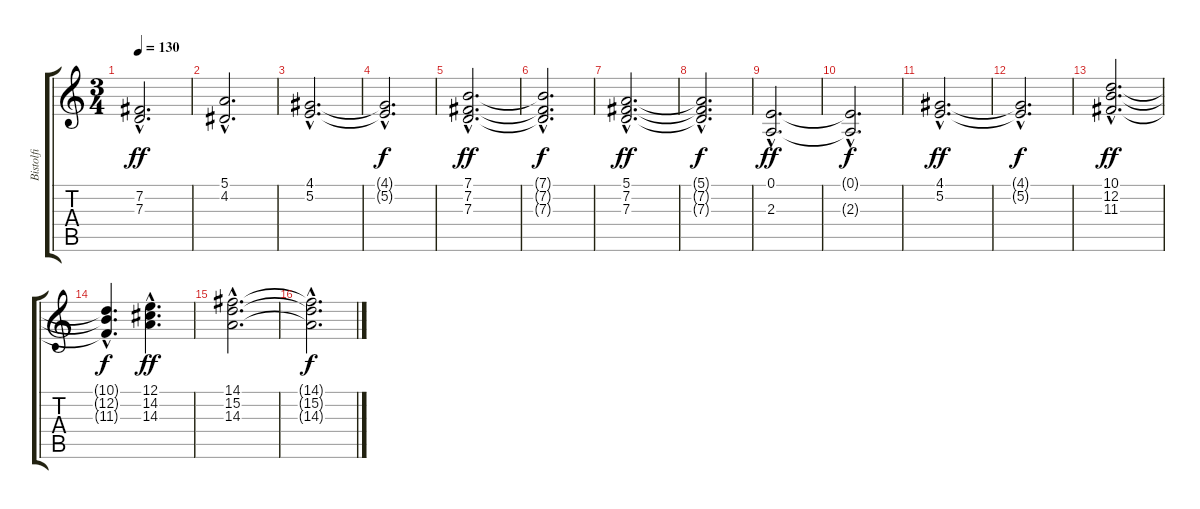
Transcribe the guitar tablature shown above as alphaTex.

\track ("Bistolfi" "Bistolfi") {instrument stringensemble1}
\staff {score tabs}
\tuning (E4 B3 G3 D3 A2 E2) {hide}
\ts (3 4)
\tempo 130
\clef g2
\ks c
(7.2{hac} 7.3{hac}).2{d dy ff} |
(5.1{hac} 4.2{hac}).2{d} |
(4.1{hac} 5.2{hac}).2{d} |
(4.1{hac t} 5.2{hac t}).2{d dy f} |
(7.1{hac} 7.2{hac} 7.3{hac}).2{d dy ff} |
(7.1{hac t} 7.2{hac t} 7.3{hac t}).2{d dy f} |
(5.1{hac} 7.2{hac} 7.3{hac}).2{d dy ff} |
(5.1{hac t} 7.2{hac t} 7.3{hac t}).2{d dy f} |
(0.1{hac} 2.3{hac}).2{d dy ff} |
(0.1{hac t} 2.3{hac t}).2{d dy f} |
(4.1{hac} 5.2{hac}).2{d dy ff} |
(4.1{hac t} 5.2{hac t}).2{d dy f} |
(10.1{hac} 12.2{hac} 11.3{hac}).2{d dy ff} |
(10.1{hac t} 12.2{hac t} 11.3{hac t}).4{d dy f} (12.1{hac} 14.2{hac} 14.3{hac}).4{d dy ff} |
(14.1{hac} 15.2{hac} 14.3{hac}).2{d} |
(14.1{hac t} 15.2{hac t} 14.3{hac t}).2{d dy f}
